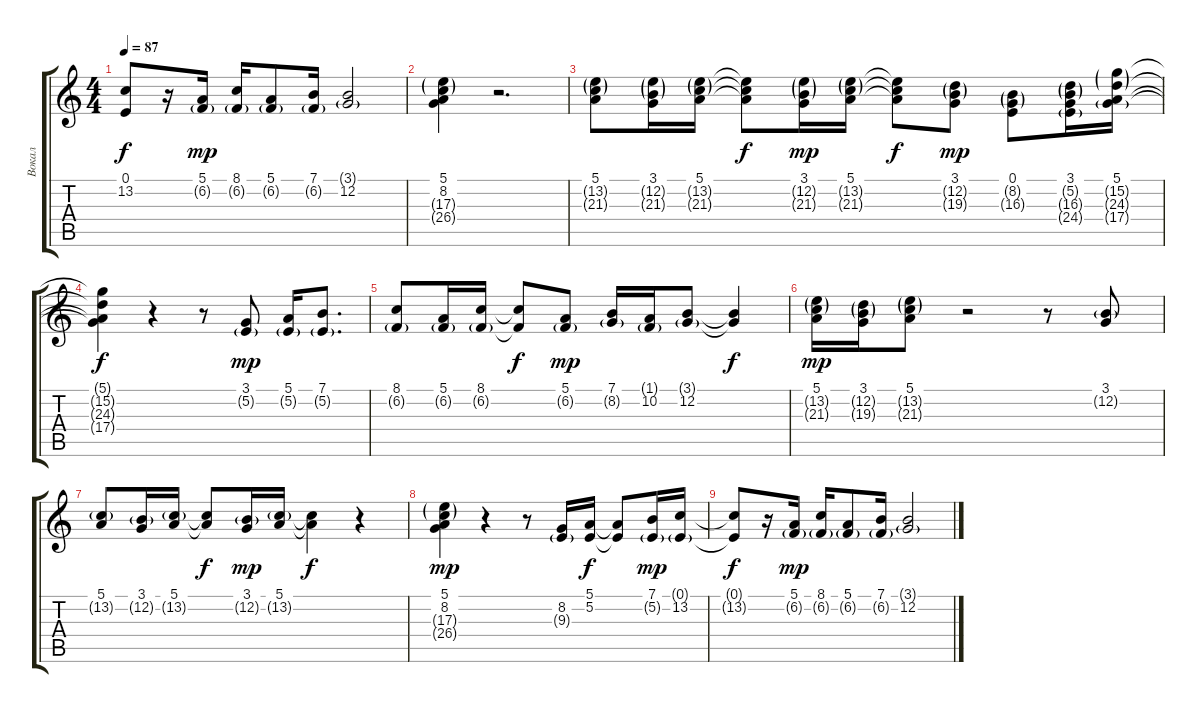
\track ("Вокал" "Вокал") {instrument sopranosax}
\staff {score tabs}
\tuning (E4 B3 G3 D3 A2 E2) {hide}
\ts (4 4)
\tempo 87
\clef g2
\ks c
(0.1{t} 13.2{t}).8{dy f} r.16 (5.1 6.2{g}).16{dy mp} (8.1 6.2{g}).16 (5.1 6.2{g}).8 (7.1 6.2{g}).16 (3.1{g} 12.2).2 |
(5.1 8.2 17.3{g} 26.4{g}).4 r.2{d} |
(5.1 13.2{g} 21.3{g}).8 (3.1 12.2{g} 21.3{g}).16 (5.1 13.2{g} 21.3{g}).16 (5.1{t} 13.2{t} 21.3{t}).8{dy f} (3.1 12.2{g} 21.3{g}).16{dy mp} (5.1 13.2{g} 21.3{g}).16 (5.1{t} 13.2{t} 21.3{t}).8{dy f} (3.1 12.2{g} 19.3{g}).8{dy mp} (0.1 8.2{g} 16.3{g}).8 (3.1 5.2{g} 16.3{g} 24.4{g}).16 (5.1 15.2{g} 24.3{g} 17.4{g}).16 |
(5.1{t} 15.2{t} 24.3{t} 17.4{t}).4{dy f} r.4 r.8 (3.1 5.2{g}).8{dy mp} (5.1 5.2{g}).16 (7.1 5.2{g}).8{d} |
(8.1 6.2{g}).8 (5.1 6.2{g}).16 (8.1 6.2{g}).16 (8.1{t} 6.2{t}).8{dy f} (5.1 6.2{g}).8{dy mp} (7.1 8.2{g}).16 (1.1{g} 10.2).16 (3.1{g} 12.2).8 (3.1{t} 12.2{t}).4{dy f} |
(5.1 13.2{g} 21.3{g}).16{dy mp} (3.1 12.2{g} 19.3{g}).16 (5.1 13.2{g} 21.3{g}).8 r.2 r.8 (3.1 12.2{g}).8 |
(5.1 13.2{g}).8 (3.1 12.2{g}).16 (5.1 13.2{g}).16 (5.1{t} 13.2{t}).8{dy f} (3.1 12.2{g}).16{dy mp} (5.1 13.2{g}).16 (5.1{t} 13.2{t}).4{dy f} r.4 |
(5.1 8.2 17.3{g} 26.4{g}).4{dy mp} r.4 r.8 (8.2 9.3{g}).16 (5.1 5.2).16{dy f} (5.1{t} 5.2{t}).8 (7.1 5.2{g}).16{dy mp} (0.1{g} 13.2).16 |
(0.1{t} 13.2{t}).8{dy f} r.16 (5.1 6.2{g}).16{dy mp} (8.1 6.2{g}).16 (5.1 6.2{g}).8 (7.1 6.2{g}).16 (3.1{g} 12.2).2
